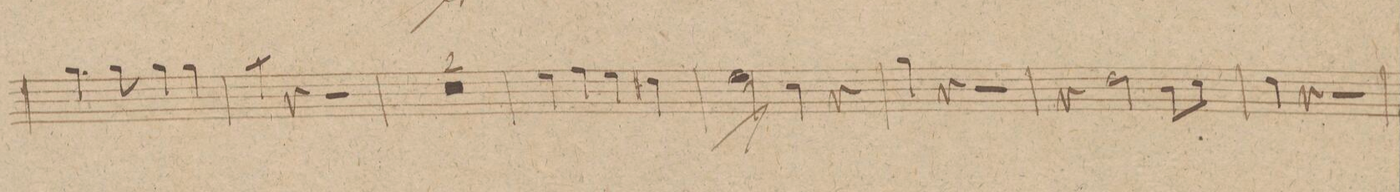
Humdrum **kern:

**kern	**dynam
*I"Oboi 1mo	*
*clefG2	*
*k[f#c#g#]	*
*met(c|)	*
*M2/2	*
4.gg#\	.
8gg#\	.
4gg#\	.
4gg#\	.
=7	=7
4aa\	.
4r	.
2r	.
=8	=8
0r	.
=9	=9
=10	=10
4ee\	.
4ff#\	.
4ee\	.
4dd#X\	.
=11	=11
2ee^<\	.
4cc#\	.
4r	.
=12	=12
4gg#\	.
4r	.
2r	.
=13	=13
4r	.
2dd\	.
8b\L	.
8cc#\J	.
=14	=14
4dd\	.
4r	.
2r	.
=15	=15
*-	*-
